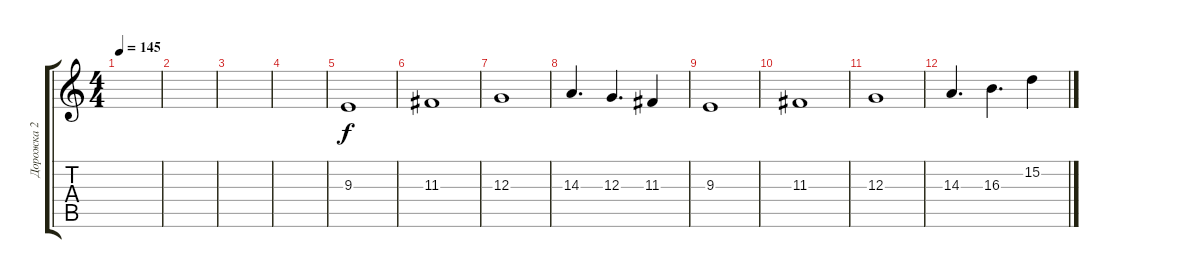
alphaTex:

\track ("Дорожка 2" "Дорожка 2") {instrument lead4chiff}
\staff {score tabs}
\tuning (E4 B3 G3 D3 A2 E2) {hide}
\ts (4 4)
\tempo 145
\clef g2
\ks c
|
|
|
|
9.3.1 |
11.3.1 |
12.3.1 |
14.3.4{d} 12.3.4{d} 11.3.4 |
9.3.1 |
11.3.1 |
12.3.1 |
14.3.4{d} 16.3.4{d} 15.2.4
